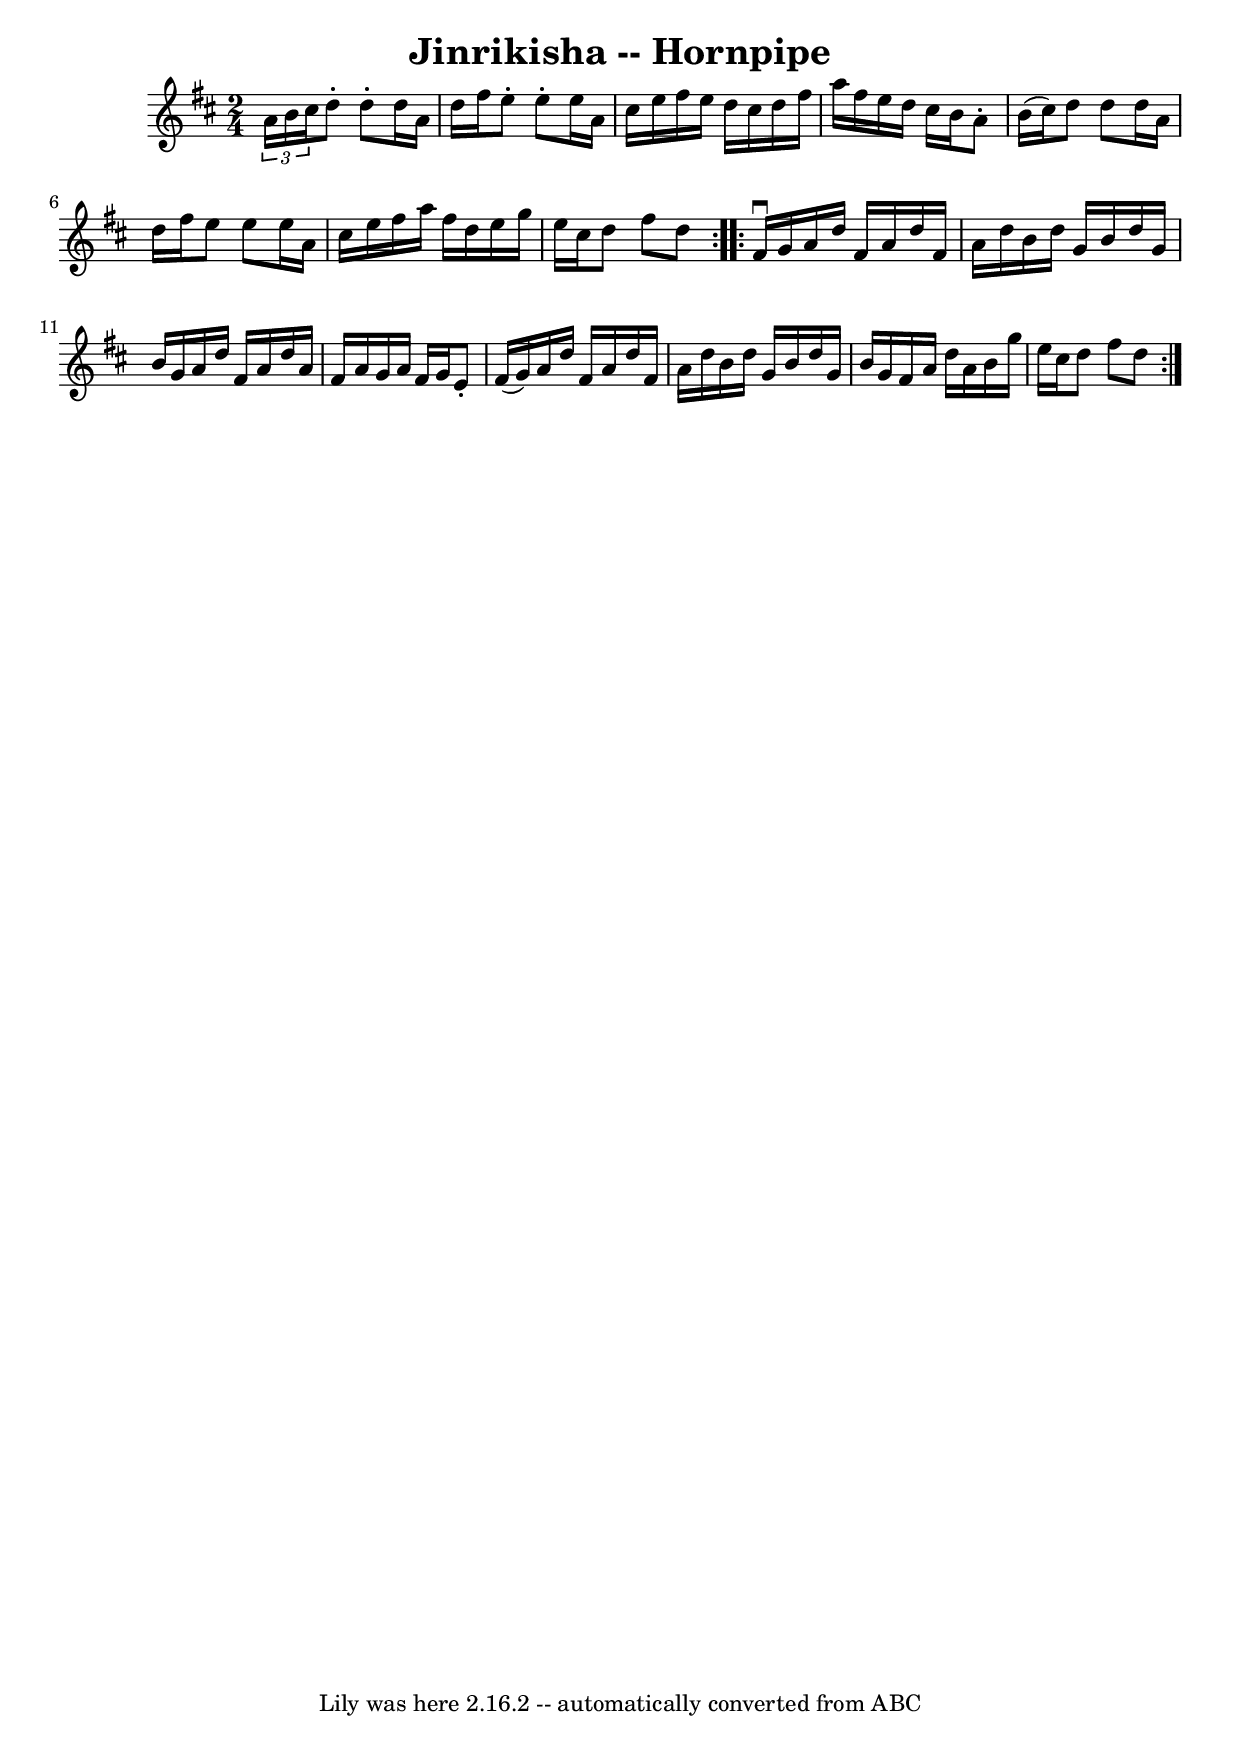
\version "2.16.2"
\include "Mammoth.ily"
\header {
  %% book = "Cole's 1000 Fiddle Tunes"
  crossRefNumber = "1"
  footnotes = ""
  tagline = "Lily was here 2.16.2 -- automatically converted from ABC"
  title = "Jinrikisha -- Hornpipe"

}
voicedefault =  {



  \repeat volta 2 {

    \time 2/4 
    \key d \major   \times 2/3 { a'16 b'16 cis''16) 
			       } |
    
    d''8 -. d''8 -. d''16 a'16 d''16 fis''16  |
    e''8 -.   
    e''8 -. e''16 a'16 cis''16 e''16  |
    fis''16 e''16    
    d''16 cis''16 d''16 fis''16 a''16 fis''16  |
    e''16    
    d''16 cis''16 b'16 a'8 -. b'16 (cis''16) |
    d''8    
    d''8 d''16 a'16 d''16 fis''16  |
    e''8 e''8 e''16    
    a'16 cis''16 e''16  |
    fis''16 a''16 fis''16 d''16    
    e''16 g''16 e''16 cis''16  |
    d''8 fis''8 d''8  
  }     

  \repeat volta 2 {
    fis'16^\downbow g'16  |
    a'16 d''16 fis'16 
    a'16 d''16 fis'16 a'16 d''16  |
    b'16 d''16 g'16   
    b'16 d''16 g'16 b'16 g'16  |
    a'16 d''16 fis'16    
    a'16 d''16 a'16 fis'16 a'16  |
    g'16 a'16 fis'16    
    g'16 e'8 -. fis'16 (g'16) |
    a'16 d''16 fis'16    
    a'16 d''16 fis'16 a'16 d''16  |
    b'16 d''16 g'16    
    b'16 d''16 g'16 b'16 g'16  |
    fis'16 a'16 d''16    
    a'16 b'16 g''16 e''16 cis''16  |
    d''8 fis''8 d''8  
  } 
  

}

\score{
  <<

    \context Staff="default"
    {
      \voicedefault 
      
    }

  >>
  \layout {
    
  }
  \midi {
  }

}
